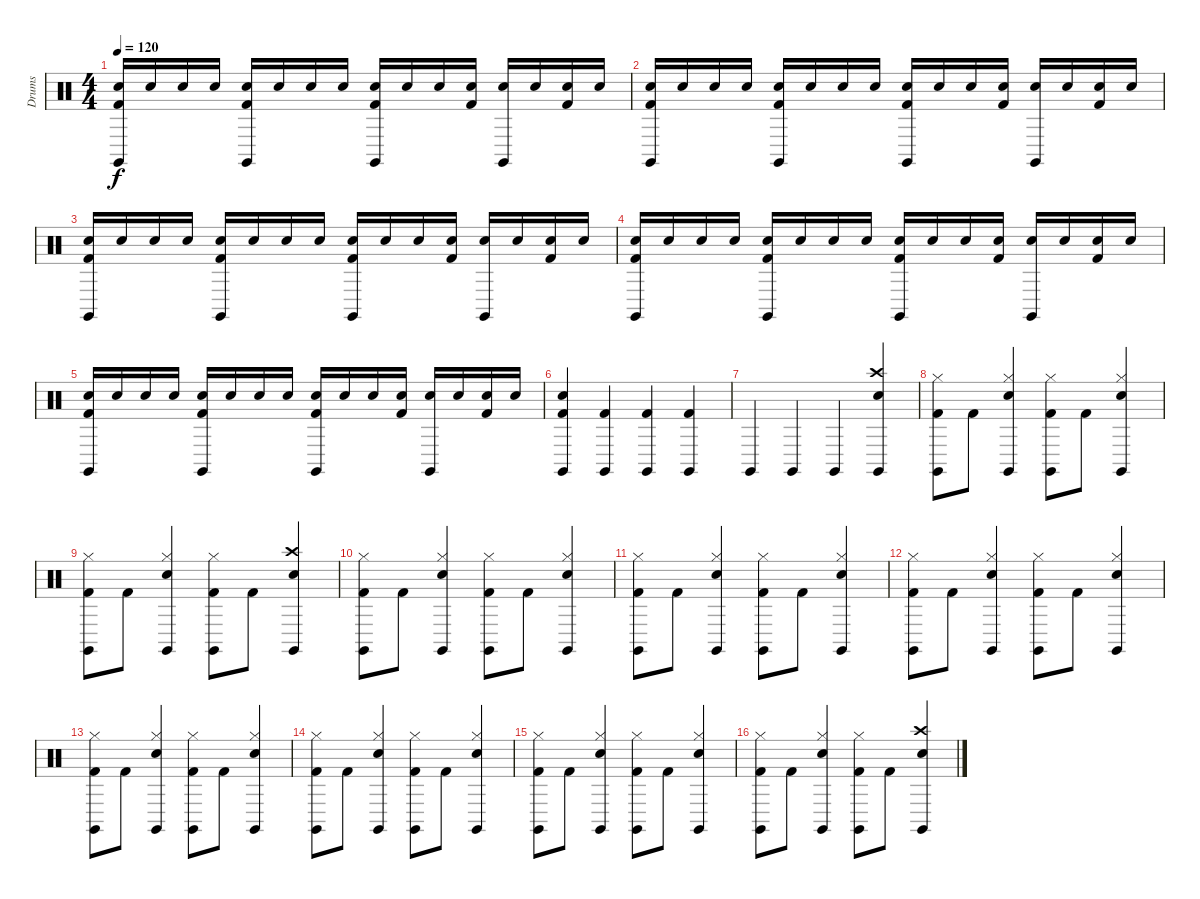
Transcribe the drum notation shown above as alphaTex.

\track ("Drums" "Drums") {instrument percussion}
\staff {score}
\articulation defaults
\ts (4 4)
\tempo 120
\clef neutral
\ks c
("Electric Snare (hit)" "Kick (hit) 2" "Claves (hit)").16{dy f} "Electric Snare (hit)".16 "Electric Snare (hit)".16 "Electric Snare (hit)".16 ("Electric Snare (hit)" "Kick (hit) 2" "Claves (hit)").16 "Electric Snare (hit)".16 "Electric Snare (hit)".16 "Electric Snare (hit)".16 ("Electric Snare (hit)" "Kick (hit) 2" "Claves (hit)").16 "Electric Snare (hit)".16 "Electric Snare (hit)".16 ("Snare (hit) 2" "Kick (hit) 2").16 ("Electric Snare (hit)" "Claves (hit)").16 "Electric Snare (hit)".16 ("Snare (hit) 2" "Kick (hit) 2").16 "Electric Snare (hit)".16 |
("Electric Snare (hit)" "Kick (hit) 2" "Claves (hit)").16 "Electric Snare (hit)".16 "Electric Snare (hit)".16 "Electric Snare (hit)".16 ("Electric Snare (hit)" "Kick (hit) 2" "Claves (hit)").16 "Electric Snare (hit)".16 "Electric Snare (hit)".16 "Electric Snare (hit)".16 ("Electric Snare (hit)" "Kick (hit) 2" "Claves (hit)").16 "Electric Snare (hit)".16 "Electric Snare (hit)".16 ("Snare (hit) 2" "Kick (hit) 2").16 ("Electric Snare (hit)" "Claves (hit)").16 "Electric Snare (hit)".16 ("Snare (hit) 2" "Kick (hit) 2").16 "Electric Snare (hit)".16 |
("Electric Snare (hit)" "Kick (hit) 2" "Claves (hit)").16 "Electric Snare (hit)".16 "Electric Snare (hit)".16 "Electric Snare (hit)".16 ("Electric Snare (hit)" "Kick (hit) 2" "Claves (hit)").16 "Electric Snare (hit)".16 "Electric Snare (hit)".16 "Electric Snare (hit)".16 ("Electric Snare (hit)" "Kick (hit) 2" "Claves (hit)").16 "Electric Snare (hit)".16 "Electric Snare (hit)".16 ("Snare (hit) 2" "Kick (hit) 2").16 ("Electric Snare (hit)" "Claves (hit)").16 "Electric Snare (hit)".16 ("Snare (hit) 2" "Kick (hit) 2").16 "Electric Snare (hit)".16 |
("Electric Snare (hit)" "Kick (hit) 2" "Claves (hit)").16 "Electric Snare (hit)".16 "Electric Snare (hit)".16 "Electric Snare (hit)".16 ("Electric Snare (hit)" "Kick (hit) 2" "Claves (hit)").16 "Electric Snare (hit)".16 "Electric Snare (hit)".16 "Electric Snare (hit)".16 ("Electric Snare (hit)" "Kick (hit) 2" "Claves (hit)").16 "Electric Snare (hit)".16 "Electric Snare (hit)".16 ("Snare (hit) 2" "Kick (hit) 2").16 ("Electric Snare (hit)" "Claves (hit)").16 "Electric Snare (hit)".16 ("Snare (hit) 2" "Kick (hit) 2").16 "Electric Snare (hit)".16 |
("Electric Snare (hit)" "Kick (hit) 2" "Claves (hit)").16 "Electric Snare (hit)".16 "Electric Snare (hit)".16 "Electric Snare (hit)".16 ("Electric Snare (hit)" "Kick (hit) 2" "Claves (hit)").16 "Electric Snare (hit)".16 "Electric Snare (hit)".16 "Electric Snare (hit)".16 ("Electric Snare (hit)" "Kick (hit) 2" "Claves (hit)").16 "Electric Snare (hit)".16 "Electric Snare (hit)".16 ("Snare (hit) 2" "Kick (hit) 2").16 ("Electric Snare (hit)" "Claves (hit)").16 "Electric Snare (hit)".16 ("Snare (hit) 2" "Kick (hit) 2").16 "Electric Snare (hit)".16 |
("Snare (hit) 2" "Kick (hit) 2" "Claves (hit)").4{volume 12} ("Kick (hit) 2" "Claves (hit)").4 ("Kick (hit) 2" "Claves (hit)").4 ("Kick (hit) 2" "Claves (hit)").4 |
"Claves (hit)".4 "Claves (hit)".4 "Claves (hit)".4 ("Crash high (hit)" "Snare (hit) 2" "Claves (hit)").4 |
("Hi-Hat (closed)" "Kick (hit) 2" "Claves (hit)").8 "Kick (hit) 2".8 ("Hi-Hat (closed)" "Snare (hit) 2" "Claves (hit)").4 ("Hi-Hat (closed)" "Kick (hit) 2" "Claves (hit)").8 "Kick (hit) 2".8 ("Hi-Hat (closed)" "Snare (hit) 2" "Claves (hit)").4 |
("Hi-Hat (closed)" "Kick (hit) 2" "Claves (hit)").8 "Kick (hit) 2".8 ("Hi-Hat (closed)" "Snare (hit) 2" "Claves (hit)").4 ("Hi-Hat (closed)" "Kick (hit) 2" "Claves (hit)").8 "Kick (hit) 2".8 ("Crash high (hit)" "Snare (hit) 2" "Claves (hit)").4 |
("Hi-Hat (closed)" "Kick (hit) 2" "Claves (hit)").8 "Kick (hit) 2".8 ("Hi-Hat (closed)" "Snare (hit) 2" "Claves (hit)").4 ("Hi-Hat (closed)" "Kick (hit) 2" "Claves (hit)").8 "Kick (hit) 2".8 ("Hi-Hat (closed)" "Snare (hit) 2" "Claves (hit)").4 |
("Hi-Hat (closed)" "Kick (hit) 2" "Claves (hit)").8 "Kick (hit) 2".8 ("Hi-Hat (closed)" "Snare (hit) 2" "Claves (hit)").4 ("Hi-Hat (closed)" "Kick (hit) 2" "Claves (hit)").8 "Kick (hit) 2".8 ("Hi-Hat (closed)" "Snare (hit) 2" "Claves (hit)").4 |
("Hi-Hat (closed)" "Kick (hit) 2" "Claves (hit)").8 "Kick (hit) 2".8 ("Hi-Hat (closed)" "Snare (hit) 2" "Claves (hit)").4 ("Hi-Hat (closed)" "Kick (hit) 2" "Claves (hit)").8 "Kick (hit) 2".8 ("Hi-Hat (closed)" "Snare (hit) 2" "Claves (hit)").4 |
("Hi-Hat (closed)" "Kick (hit) 2" "Claves (hit)").8 "Kick (hit) 2".8 ("Hi-Hat (closed)" "Snare (hit) 2" "Claves (hit)").4 ("Hi-Hat (closed)" "Kick (hit) 2" "Claves (hit)").8 "Kick (hit) 2".8 ("Hi-Hat (closed)" "Snare (hit) 2" "Claves (hit)").4 |
("Hi-Hat (closed)" "Kick (hit) 2" "Claves (hit)").8 "Kick (hit) 2".8 ("Hi-Hat (closed)" "Snare (hit) 2" "Claves (hit)").4 ("Hi-Hat (closed)" "Kick (hit) 2" "Claves (hit)").8 "Kick (hit) 2".8 ("Hi-Hat (closed)" "Snare (hit) 2" "Claves (hit)").4 |
("Hi-Hat (closed)" "Kick (hit) 2" "Claves (hit)").8 "Kick (hit) 2".8 ("Hi-Hat (closed)" "Snare (hit) 2" "Claves (hit)").4 ("Hi-Hat (closed)" "Kick (hit) 2" "Claves (hit)").8 "Kick (hit) 2".8 ("Hi-Hat (closed)" "Snare (hit) 2" "Claves (hit)").4 |
("Hi-Hat (closed)" "Kick (hit) 2" "Claves (hit)").8 "Kick (hit) 2".8 ("Hi-Hat (closed)" "Snare (hit) 2" "Claves (hit)").4 ("Hi-Hat (closed)" "Kick (hit) 2" "Claves (hit)").8 "Kick (hit) 2".8 ("Crash high (hit)" "Snare (hit) 2" "Claves (hit)").4
